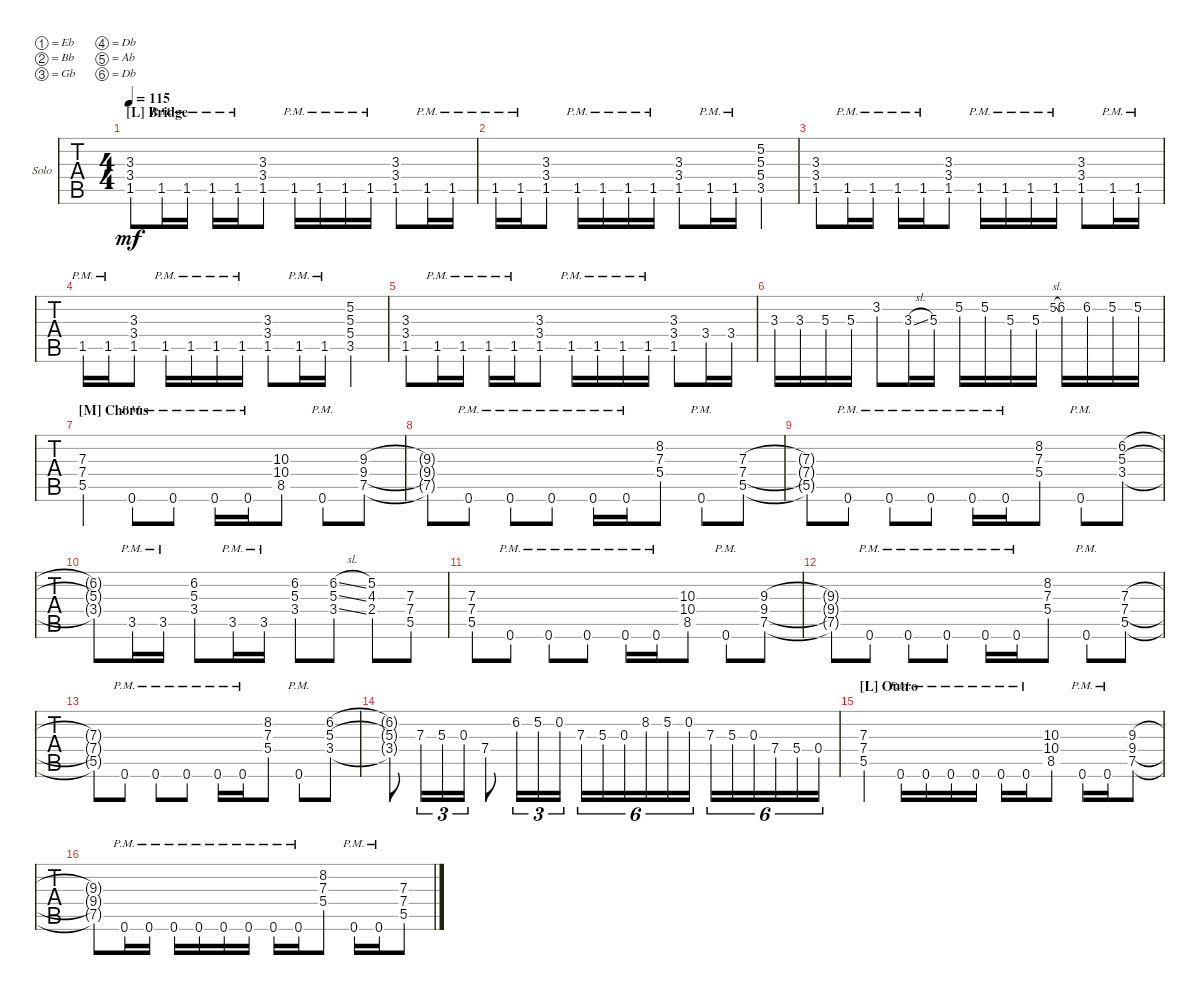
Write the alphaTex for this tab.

\defaultSystemsLayout 4
\bracketExtendMode groupsimilarinstruments
\firstSystemTrackNameOrientation horizontal
\otherSystemsTrackNameOrientation horizontal
\track ("Jake E. Lee (Solo)" "Solo") {instrument distortionguitar}
\staff {tabs}
\tuning (Eb4 Bb3 Gb3 Db3 Ab2 Db2)
\ts (4 4)
\section ("L" "Bridge")
\tempo 115
\clef g2
\ks f
(1.5 3.4 3.3).8{dy mf} 1.5{pm}.16 1.5{pm}.16 1.5{pm}.16 1.5{pm}.16 (1.5 3.4 3.3).8 1.5{pm}.16 1.5{pm}.16 1.5{pm}.16 1.5{pm}.16 (1.5 3.4 3.3).8 1.5{pm}.16 1.5{pm}.16 |
1.5{pm}.16 1.5{pm}.16 (1.5 3.4 3.3).8 1.5{pm}.16 1.5{pm}.16 1.5{pm}.16 1.5{pm}.16 (1.5 3.4 3.3).8 1.5{pm}.16 1.5{pm}.16 (3.5 5.4 5.3 5.2).4 |
(1.5 3.4 3.3).8 1.5{pm}.16 1.5{pm}.16 1.5{pm}.16 1.5{pm}.16 (1.5 3.4 3.3).8 1.5{pm}.16 1.5{pm}.16 1.5{pm}.16 1.5{pm}.16 (1.5 3.4 3.3).8 1.5{pm}.16 1.5{pm}.16 |
1.5{pm}.16 1.5{pm}.16 (1.5 3.4 3.3).8 1.5{pm}.16 1.5{pm}.16 1.5{pm}.16 1.5{pm}.16 (1.5 3.4 3.3).8 1.5{pm}.16 1.5{pm}.16 (3.5 5.4 5.3 5.2).4 |
(1.5 3.4 3.3).8 1.5{pm}.16 1.5{pm}.16 1.5{pm}.16 1.5{pm}.16 (1.5 3.4 3.3).8 1.5{pm}.16 1.5{pm}.16 1.5{pm}.16 1.5{pm}.16 (1.5 3.4 3.3).8 3.4.16 3.4.16 |
3.3.16 3.3.16 5.3.16 5.3.16 3.2.8 3.3{sl}.16 5.3.16 5.2.16 5.2.16 5.3.16 5.3.16 5.2{sl}.8{gr} 6.2.16 6.2.16 5.2.16 5.2.16 |
\section ("M" "Chorus")
(5.5 7.4 7.3).4 0.6{pm}.8 0.6{pm}.8 0.6{pm}.16 0.6{pm}.16 (8.5 10.4 10.3).8 0.6{pm}.8 (7.5 9.4 9.3).8 |
(9.3{t} 9.4{t} 7.5{t}).8 0.6{pm}.8 0.6{pm}.8 0.6{pm}.8 0.6{pm}.16 0.6{pm}.16 (5.4 7.3 8.2).8 0.6{pm}.8 (5.5 7.4 7.3).8 |
(7.3{t} 7.4{t} 5.5{t}).8 0.6{pm}.8 0.6{pm}.8 0.6{pm}.8 0.6{pm}.16 0.6{pm}.16 (5.4 7.3 8.2).8 0.6{pm}.8 (3.4 5.3 6.2).8 |
(6.2{t} 5.3{t} 3.4{t}).8 3.5{pm}.16 3.5{pm}.16 (3.4 5.3 6.2).8 3.5{pm}.16 3.5{pm}.16 (3.4 5.3 6.2).8 (6.2{sl} 5.3{sl} 3.4{sl}).8 (2.4 4.3 5.2).8 (7.3 7.4 5.5).8 |
(5.5 7.4 7.3).8 0.6{pm}.8 0.6{pm}.8 0.6{pm}.8 0.6{pm}.16 0.6{pm}.16 (8.5 10.4 10.3).8 0.6{pm}.8 (7.5 9.4 9.3).8 |
(9.3{t} 9.4{t} 7.5{t}).8 0.6{pm}.8 0.6{pm}.8 0.6{pm}.8 0.6{pm}.16 0.6{pm}.16 (5.4 7.3 8.2).8 0.6{pm}.8 (5.5 7.4 7.3).8 |
(7.3{t} 7.4{t} 5.5{t}).8 0.6{pm}.8 0.6{pm}.8 0.6{pm}.8 0.6{pm}.16 0.6{pm}.16 (5.4 7.3 8.2).8 0.6{pm}.8 (3.4 5.3 6.2).8 |
(6.2{t} 5.3{t} 3.4{t}).8 7.3.16{tu (3 2) legatoorigin} 5.3.16{tu (3 2) legatoorigin} 0.3.16{tu (3 2)} 7.4.8 6.2.16{tu (3 2) legatoorigin} 5.2.16{tu (3 2) legatoorigin} 0.2.16{tu (3 2)} 7.3.16{tu (6 4) legatoorigin} 5.3.16{tu (6 4) legatoorigin} 0.3.16{tu (6 4)} 8.2.16{tu (6 4) legatoorigin} 5.2.16{tu (6 4) legatoorigin} 0.2.16{tu (6 4)} 7.3.16{tu (6 4) legatoorigin} 5.3.16{tu (6 4) legatoorigin} 0.3.16{tu (6 4)} 7.4.16{tu (6 4) legatoorigin} 5.4.16{tu (6 4) legatoorigin} 0.4.16{tu (6 4)} |
\section ("L" "Outro")
(5.5 7.4 7.3).4 0.6{pm}.16 0.6{pm}.16 0.6{pm}.16 0.6{pm}.16 0.6{pm}.16 0.6{pm}.16 (8.5 10.4 10.3).8 0.6{pm}.16 0.6{pm}.16 (7.5 9.4 9.3).8 |
(9.3{t} 9.4{t} 7.5{t}).8 0.6{pm}.16 0.6{pm}.16 0.6{pm}.16 0.6{pm}.16 0.6{pm}.16 0.6{pm}.16 0.6{pm}.16 0.6{pm}.16 (5.4 7.3 8.2).8 0.6{pm}.16 0.6{pm}.16 (5.5 7.4 7.3).8
